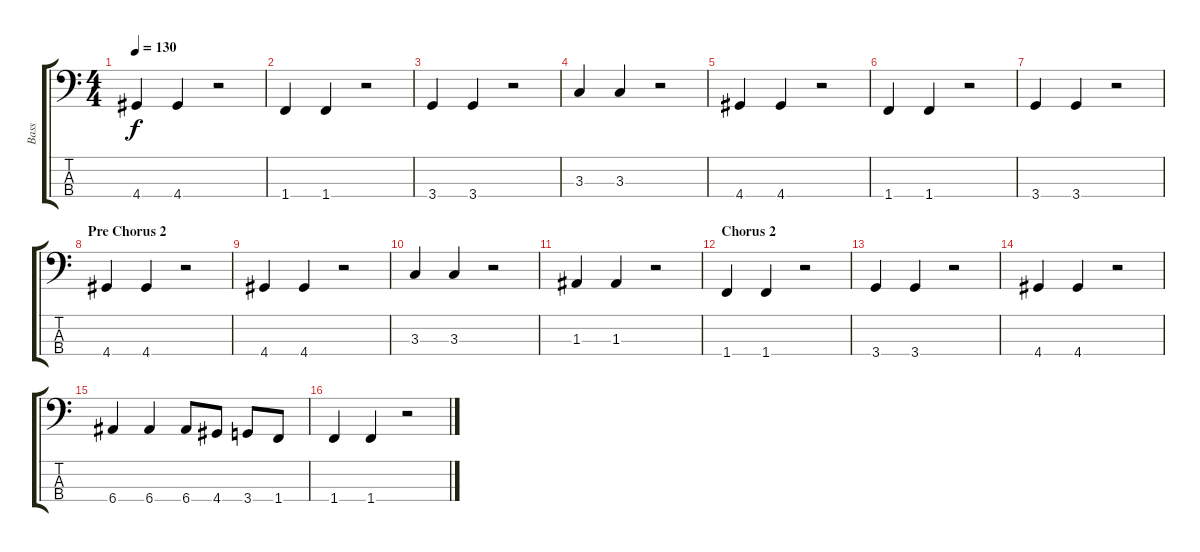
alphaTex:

\track ("Bass" "Bass") {instrument electricbassfinger}
\staff {score tabs}
\tuning (G2 D2 A1 E1) {hide}
\ts (4 4)
\tempo 130
\clef f4
\ks c
4.4.4{dy f} 4.4.4 r.2 |
1.4.4 1.4.4 r.2 |
3.4.4 3.4.4 r.2 |
3.3.4 3.3.4 r.2 |
4.4.4 4.4.4 r.2 |
1.4.4 1.4.4 r.2 |
3.4.4 3.4.4 r.2 |
\section ("" "Pre Chorus 2")
4.4.4 4.4.4 r.2 |
4.4.4 4.4.4 r.2 |
3.3.4 3.3.4 r.2 |
1.3.4 1.3.4 r.2 |
\section ("" "Chorus 2")
1.4.4 1.4.4 r.2 |
3.4.4 3.4.4 r.2 |
4.4.4 4.4.4 r.2 |
6.4.4 6.4.4 6.4.8 4.4.8 3.4.8 1.4.8 |
1.4.4 1.4.4 r.2
